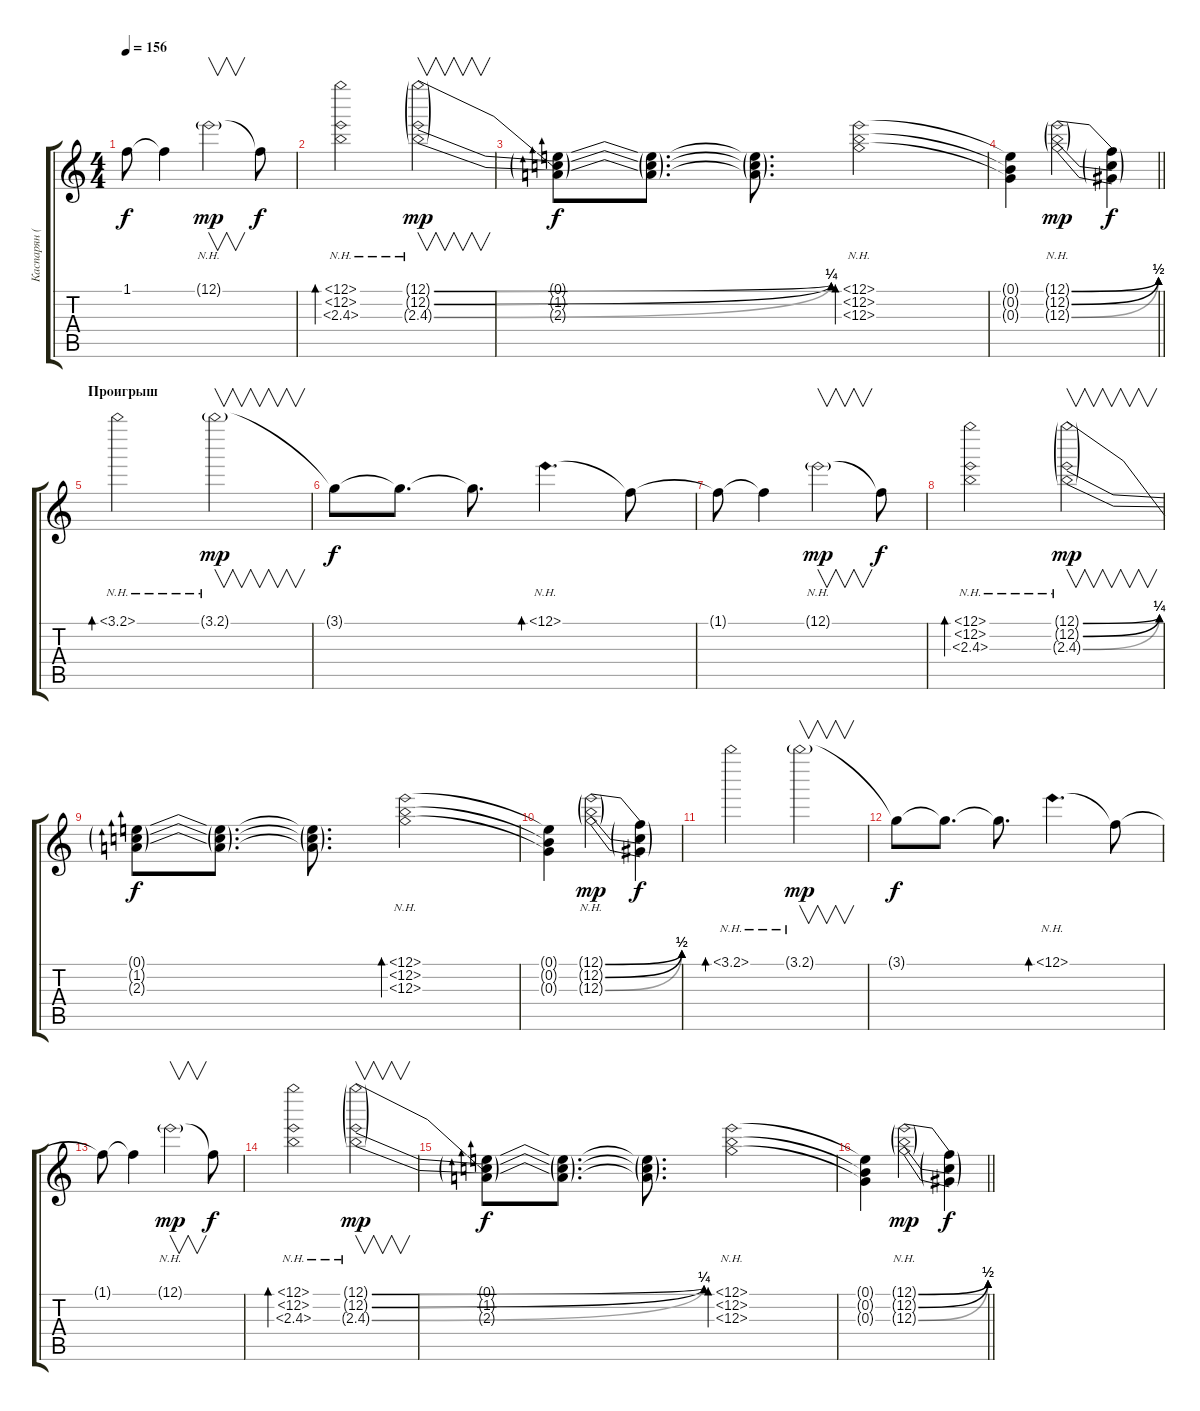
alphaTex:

\track ("Каспарян (Соло)" "Каспарян (") {instrument electricguitarjazz}
\staff {score tabs}
\tuning (E4 B3 G3 D3 A2 E2) {hide}
\ts (4 4)
\tempo 156
\clef g2
\ks c
1.1{t}.8{dy f} 1.1{t}.4 1.1{nh g}.2{v dy mp} 1.1{t}.8{dy f} |
(0.1{nh} 1.2{nh} 2.3{nh}).2{bd 60} (0.1{be (bend 0 0 60 1) nh g} 1.2{be (bend 0 0 60 1) nh g} 2.3{be (bend 0 0 60 1) nh g}).2{v dy mp} |
(0.1{t} 1.2{t} 2.3{t}).8{dy f} (0.1{t} 1.2{t} 2.3{t}).8{d} (0.1{t} 1.2{t} 2.3{t}).8{d} (0.1{nh} 0.2{nh} 0.3{nh}).2{bd 60} |
\barLineRight lightlight
(0.1{t} 0.2{t} 0.3{t}).4 (0.1{be (bend 0 0 60 2) nh g} 0.2{be (bend 0 0 60 2) nh g} 0.3{be (bend 0 0 60 2) nh g}).2{dy mp} (0.1{t} 0.2{t} 0.3{t}).4{dy f} |
\section ("" "Проигрыш")
3.1{nh}.2{bd 60} 3.1{nh g}.2{v dy mp} |
3.1{t}.8{dy f} 3.1{t}.8{d} 3.1{t}.8{d} 1.1{nh}.4{d bd 60} 1.1{t}.8 |
1.1{t}.8 1.1{t}.4 1.1{nh g}.2{v dy mp} 1.1{t}.8{dy f} |
(0.1{nh} 1.2{nh} 2.3{nh}).2{bd 60} (0.1{be (bend 0 0 60 1) nh g} 1.2{be (bend 0 0 60 1) nh g} 2.3{be (bend 0 0 60 1) nh g}).2{v dy mp} |
(0.1{t} 1.2{t} 2.3{t}).8{dy f} (0.1{t} 1.2{t} 2.3{t}).8{d} (0.1{t} 1.2{t} 2.3{t}).8{d} (0.1{nh} 0.2{nh} 0.3{nh}).2{bd 60} |
(0.1{t} 0.2{t} 0.3{t}).4 (0.1{be (bend 0 0 60 2) nh g} 0.2{be (bend 0 0 60 2) nh g} 0.3{be (bend 0 0 60 2) nh g}).2{dy mp} (0.1{t} 0.2{t} 0.3{t}).4{dy f} |
3.1{nh}.2{bd 60} 3.1{nh g}.2{v dy mp} |
3.1{t}.8{dy f} 3.1{t}.8{d} 3.1{t}.8{d} 1.1{nh}.4{d bd 60} 1.1{t}.8 |
1.1{t}.8 1.1{t}.4 1.1{nh g}.2{v dy mp} 1.1{t}.8{dy f} |
(0.1{nh} 1.2{nh} 2.3{nh}).2{bd 60} (0.1{be (bend 0 0 60 1) nh g} 1.2{be (bend 0 0 60 1) nh g} 2.3{be (bend 0 0 60 1) nh g}).2{v dy mp} |
(0.1{t} 1.2{t} 2.3{t}).8{dy f} (0.1{t} 1.2{t} 2.3{t}).8{d} (0.1{t} 1.2{t} 2.3{t}).8{d} (0.1{nh} 0.2{nh} 0.3{nh}).2{bd 60} |
\barLineRight lightlight
(0.1{t} 0.2{t} 0.3{t}).4 (0.1{be (bend 0 0 60 2) nh g} 0.2{be (bend 0 0 60 2) nh g} 0.3{be (bend 0 0 60 2) nh g}).2{dy mp} (0.1{t} 0.2{t} 0.3{t}).4{dy f}
